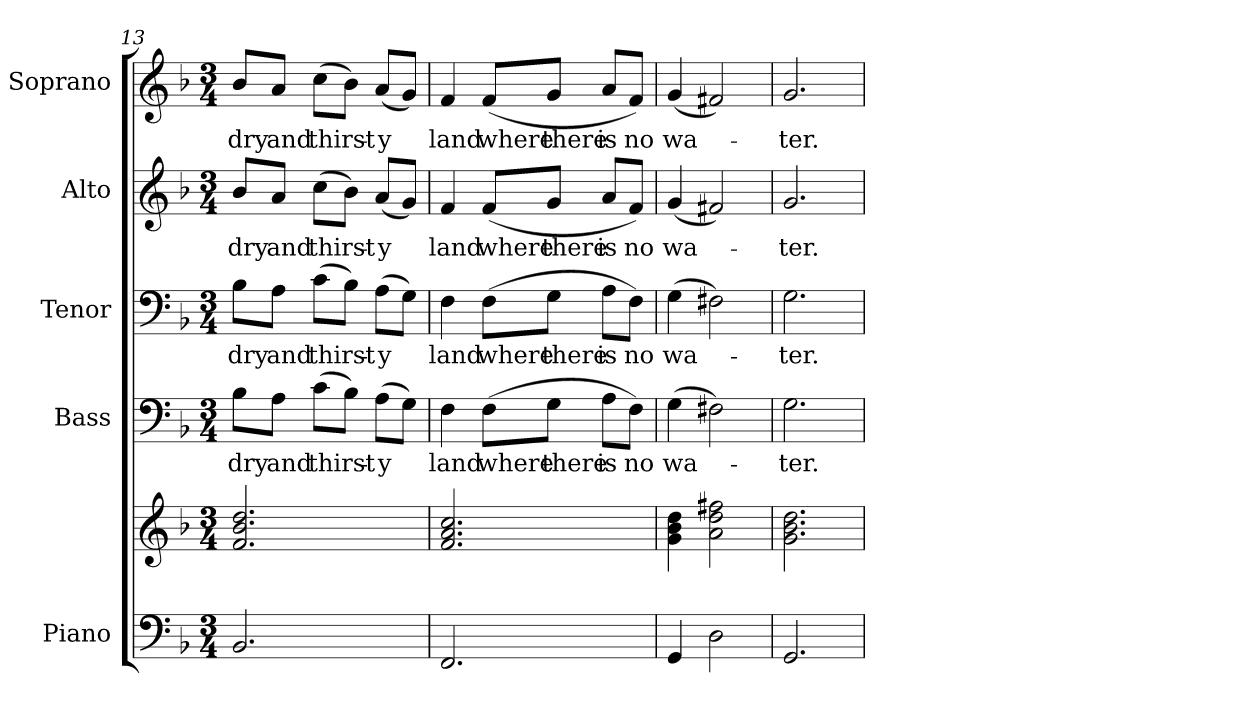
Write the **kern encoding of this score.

**kern	**kern	**kern	**text	**kern	**text	**kern	**text	**kern	**text
*part5	*part5	*part4	*part4	*part3	*part3	*part2	*part2	*part1	*part1
*staff6	*staff5	*staff4	*staff4	*staff3	*staff3	*staff2	*staff2	*staff1	*staff1
*I"Piano	*	*I"Bass	*	*I"Tenor	*	*I"Alto	*	*I"Soprano	*
*I'Pno.	*	*I'B.	*	*I'T.	*	*I'A.	*	*I'S.	*
!!LO:PB:g=z
*clefF4	*clefG2	*clefF4	*	*clefF4	*	*clefG2	*	*clefG2	*
*k[b-]	*k[b-]	*k[b-]	*	*k[b-]	*	*k[b-]	*	*k[b-]	*
*F:	*F:	*F:	*	*F:	*	*F:	*	*F:	*
*M3/4	*M3/4	*M3/4	*	*M3/4	*	*M3/4	*	*M3/4	*
=13	=13	=13	=13	=13	=13	=13	=13	=13	=13
!	!	!	!LO:LY:b:color=#000000	!	!	!	!	!	!
!	!	!	!	!	!LO:LY:b:color=#000000	!	!	!	!
!	!	!	!	!	!	!	!LO:LY:b:color=#000000	!	!
!	!	!	!	!	!	!	!	!	!LO:LY:b:color=#000000
2.BB-i/	2.fi/ 2.b-i 2.ddi	8B-i\L	dry	8B-i\L	dry	8b-i/L	dry	8b-i/L	dry
!	!	!	!LO:LY:b:color=#000000	!	!	!	!	!	!
!	!	!	!	!	!LO:LY:b:color=#000000	!	!	!	!
!	!	!	!	!	!	!	!LO:LY:b:color=#000000	!	!
!	!	!	!	!	!	!	!	!	!LO:LY:b:color=#000000
.	.	8Ai\J	and	8Ai\J	and	8ai/J	and	8ai/J	and
!	!	!	!LO:LY:b:color=#000000	!	!	!	!	!	!
!	!	!	!	!	!LO:LY:b:color=#000000	!	!	!	!
!	!	!	!	!	!	!	!LO:LY:b:color=#000000	!	!
!	!	!	!	!	!	!	!	!	!LO:LY:b:color=#000000
.	.	(8ci\L	thirst-	(8ci\L	thirst-	(8cci\L	thirst-	(8cci\L	thirst-
.	.	8B-i\J)	.	8B-i\J)	.	8b-i\J)	.	8b-i\J)	.
!	!	!	!LO:LY:b:color=#000000	!	!	!	!	!	!
!	!	!	!	!	!LO:LY:b:color=#000000	!	!	!	!
!	!	!	!	!	!	!	!LO:LY:b:color=#000000	!	!
!	!	!	!	!	!	!	!	!	!LO:LY:b:color=#000000
.	.	(8Ai\L	-y	(8Ai\L	-y	(8ai/L	-y	(8ai/L	-y
.	.	8Gi\J)	.	8Gi\J)	.	8gi/J)	.	8gi/J)	.
=14	=14	=14	=14	=14	=14	=14	=14	=14	=14
!	!	!	!LO:LY:b:color=#000000	!	!	!	!	!	!
!	!	!	!	!	!LO:LY:b:color=#000000	!	!	!	!
!	!	!	!	!	!	!	!LO:LY:b:color=#000000	!	!
!	!	!	!	!	!	!	!	!	!LO:LY:b:color=#000000
2.FFi/	2.fi/ 2.ai 2.cci	4Fi\	land	4Fi\	land	4fi/	land	4fi/	land
!	!	!	!LO:LY:b:color=#000000	!	!	!	!	!	!
!	!	!	!	!	!LO:LY:b:color=#000000	!	!	!	!
!	!	!	!	!	!	!	!LO:LY:b:color=#000000	!	!
!	!	!	!	!	!	!	!	!	!LO:LY:b:color=#000000
.	.	(8Fi\L	where	(8Fi\L	where	(8fi/L	where	(8fi/L	where
!	!	!	!LO:LY:b:color=#000000	!	!	!	!	!	!
!	!	!	!	!	!LO:LY:b:color=#000000	!	!	!	!
!	!	!	!	!	!	!	!LO:LY:b:color=#000000	!	!
!	!	!	!	!	!	!	!	!	!LO:LY:b:color=#000000
.	.	8Gi\J	there	8Gi\J	there	8gi/J	there	8gi/J	there
!	!	!	!LO:LY:b:color=#000000	!	!	!	!	!	!
!	!	!	!	!	!LO:LY:b:color=#000000	!	!	!	!
!	!	!	!	!	!	!	!LO:LY:b:color=#000000	!	!
!	!	!	!	!	!	!	!	!	!LO:LY:b:color=#000000
.	.	8Ai\L	is	8Ai\L	is	8ai/L	is	8ai/L	is
!	!	!	!LO:LY:b:color=#000000	!	!	!	!	!	!
!	!	!	!	!	!LO:LY:b:color=#000000	!	!	!	!
!	!	!	!	!	!	!	!LO:LY:b:color=#000000	!	!
!	!	!	!	!	!	!	!	!	!LO:LY:b:color=#000000
.	.	8Fi\J)	no	8Fi\J)	no	8fi/J)	no	8fi/J)	no
=15	=15	=15	=15	=15	=15	=15	=15	=15	=15
!	!	!	!LO:LY:b:color=#000000	!	!	!	!	!	!
!	!	!	!	!	!LO:LY:b:color=#000000	!	!	!	!
!	!	!	!	!	!	!	!LO:LY:b:color=#000000	!	!
!	!	!	!	!	!	!	!	!	!LO:LY:b:color=#000000
4GGi/	4gi\ 4b-i 4ddi	(4Gi\	wa-	(4Gi\	wa-	(4gi/	wa-	(4gi/	wa-
2Di\	2ai\ 2ddi 2ff#Xi	2F#Xi\)	.	2F#Xi\)	.	2f#Xi/)	.	2f#Xi/)	.
=16	=16	=16	=16	=16	=16	=16	=16	=16	=16
!	!	!	!LO:LY:b:color=#000000	!	!	!	!	!	!
!	!	!	!	!	!LO:LY:b:color=#000000	!	!	!	!
!	!	!	!	!	!	!	!LO:LY:b:color=#000000	!	!
!	!	!	!	!	!	!	!	!	!LO:LY:b:color=#000000
2.GGi/	2.gi\ 2.b-i 2.ddi	2.Gi\	-ter.	2.Gi\	-ter.	2.gi/	-ter.	2.gi/	-ter.
=	=	=	=	=	=	=	=	=	=
*-	*-	*-	*-	*-	*-	*-	*-	*-	*-
